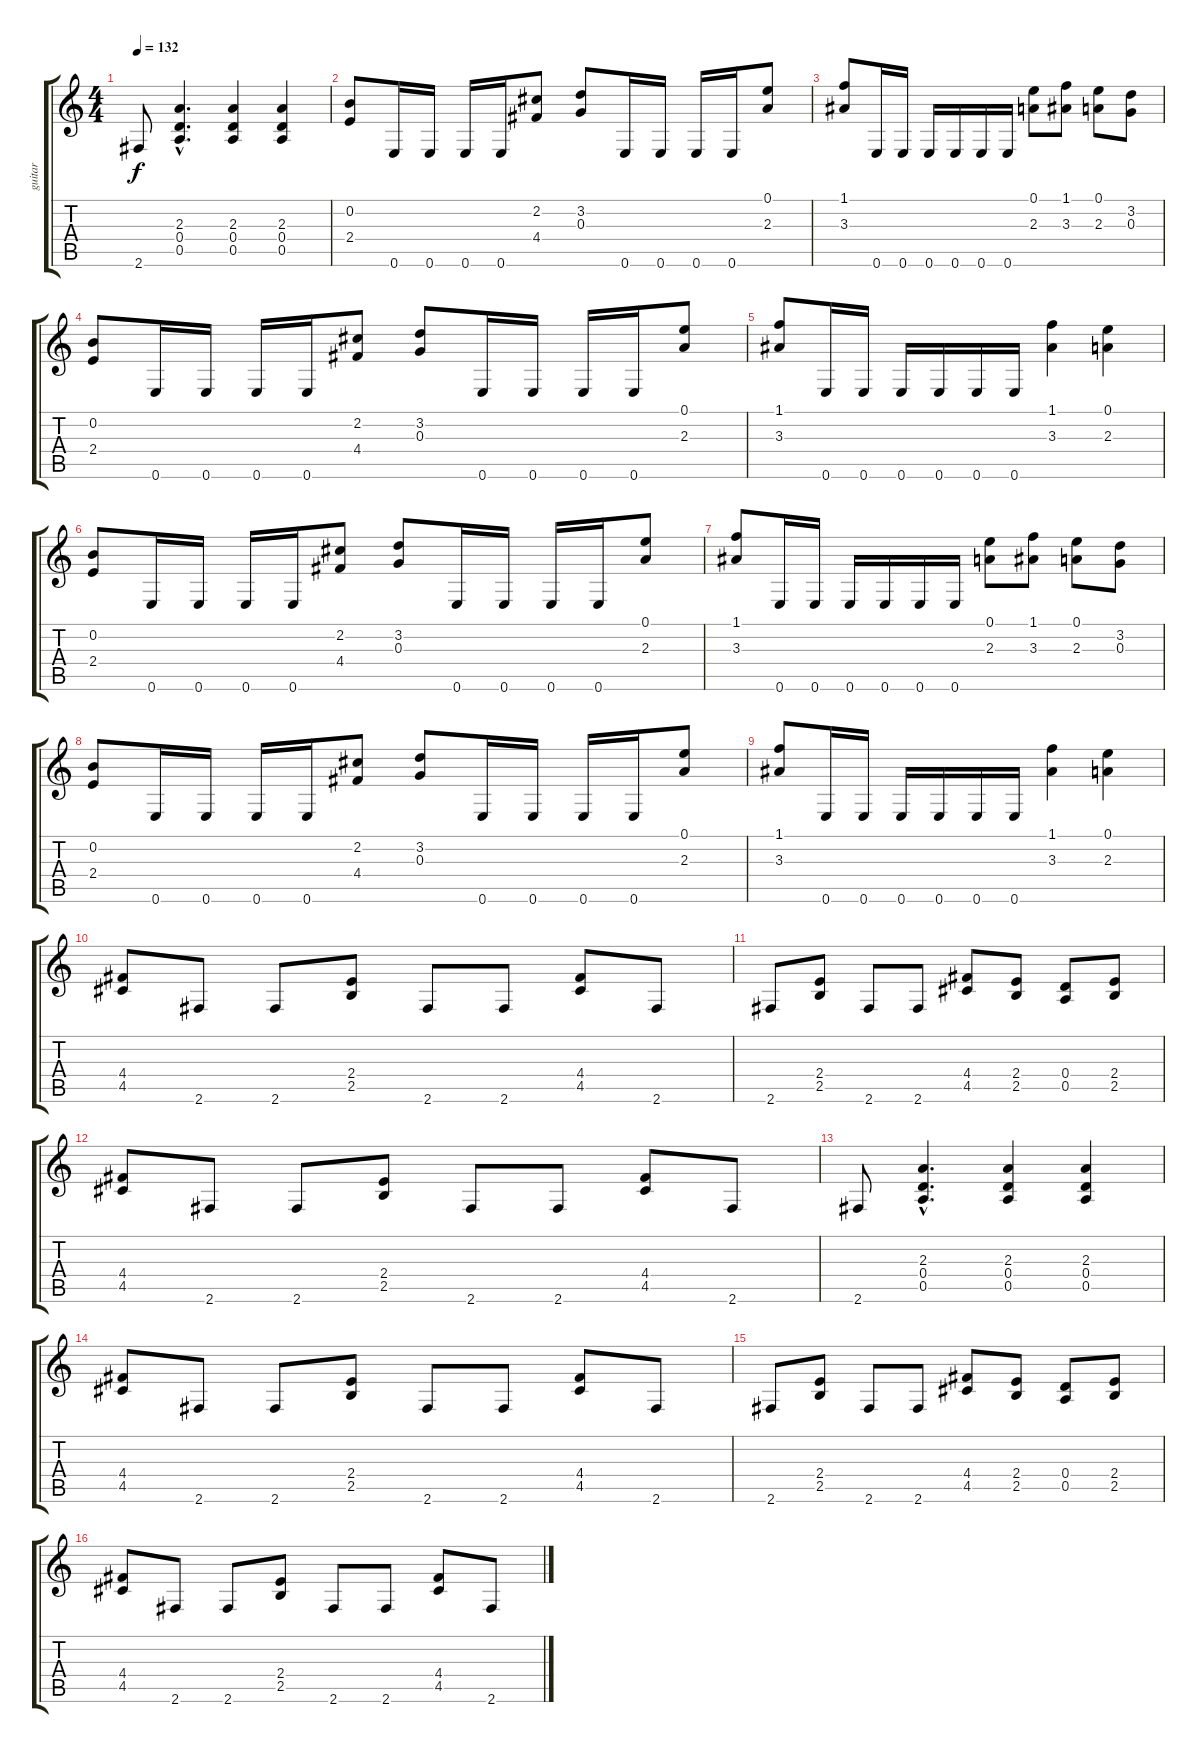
\track ("guitar" "guitar") {instrument distortionguitar}
\staff {score tabs}
\tuning (E4 B3 G3 D3 A2 E2) {hide}
\ts (4 4)
\tempo 132
\clef g2
\ks c
2.6.8{dy f} (2.3{hac} 0.4{hac} 0.5{hac}).4{d} (2.3 0.4 0.5).4 (2.3 0.4 0.5).4 |
(0.2 2.4).8 0.6.16 0.6.16 0.6.16 0.6.16 (2.2 4.4).8 (3.2 0.3).8 0.6.16 0.6.16 0.6.16 0.6.16 (0.1 2.3).8 |
(1.1 3.3).8 0.6.16 0.6.16 0.6.16 0.6.16 0.6.16 0.6.16 (0.1 2.3).8 (1.1 3.3).8 (0.1 2.3).8 (3.2 0.3).8 |
(0.2 2.4).8 0.6.16 0.6.16 0.6.16 0.6.16 (2.2 4.4).8 (3.2 0.3).8 0.6.16 0.6.16 0.6.16 0.6.16 (0.1 2.3).8 |
(1.1 3.3).8 0.6.16 0.6.16 0.6.16 0.6.16 0.6.16 0.6.16 (1.1 3.3).4 (0.1 2.3).4 |
(0.2 2.4).8 0.6.16 0.6.16 0.6.16 0.6.16 (2.2 4.4).8 (3.2 0.3).8 0.6.16 0.6.16 0.6.16 0.6.16 (0.1 2.3).8 |
(1.1 3.3).8 0.6.16 0.6.16 0.6.16 0.6.16 0.6.16 0.6.16 (0.1 2.3).8 (1.1 3.3).8 (0.1 2.3).8 (3.2 0.3).8 |
(0.2 2.4).8 0.6.16 0.6.16 0.6.16 0.6.16 (2.2 4.4).8 (3.2 0.3).8 0.6.16 0.6.16 0.6.16 0.6.16 (0.1 2.3).8 |
(1.1 3.3).8 0.6.16 0.6.16 0.6.16 0.6.16 0.6.16 0.6.16 (1.1 3.3).4 (0.1 2.3).4 |
(4.4 4.5).8 2.6.8 2.6.8 (2.4 2.5).8 2.6.8 2.6.8 (4.4 4.5).8 2.6.8 |
2.6.8 (2.4 2.5).8 2.6.8 2.6.8 (4.4 4.5).8 (2.4 2.5).8 (0.4 0.5).8 (2.4 2.5).8 |
(4.4 4.5).8 2.6.8 2.6.8 (2.4 2.5).8 2.6.8 2.6.8 (4.4 4.5).8 2.6.8 |
2.6.8 (2.3{hac} 0.4{hac} 0.5{hac}).4{d} (2.3 0.4 0.5).4 (2.3 0.4 0.5).4 |
(4.4 4.5).8 2.6.8 2.6.8 (2.4 2.5).8 2.6.8 2.6.8 (4.4 4.5).8 2.6.8 |
2.6.8 (2.4 2.5).8 2.6.8 2.6.8 (4.4 4.5).8 (2.4 2.5).8 (0.4 0.5).8 (2.4 2.5).8 |
(4.4 4.5).8 2.6.8 2.6.8 (2.4 2.5).8 2.6.8 2.6.8 (4.4 4.5).8 2.6.8
